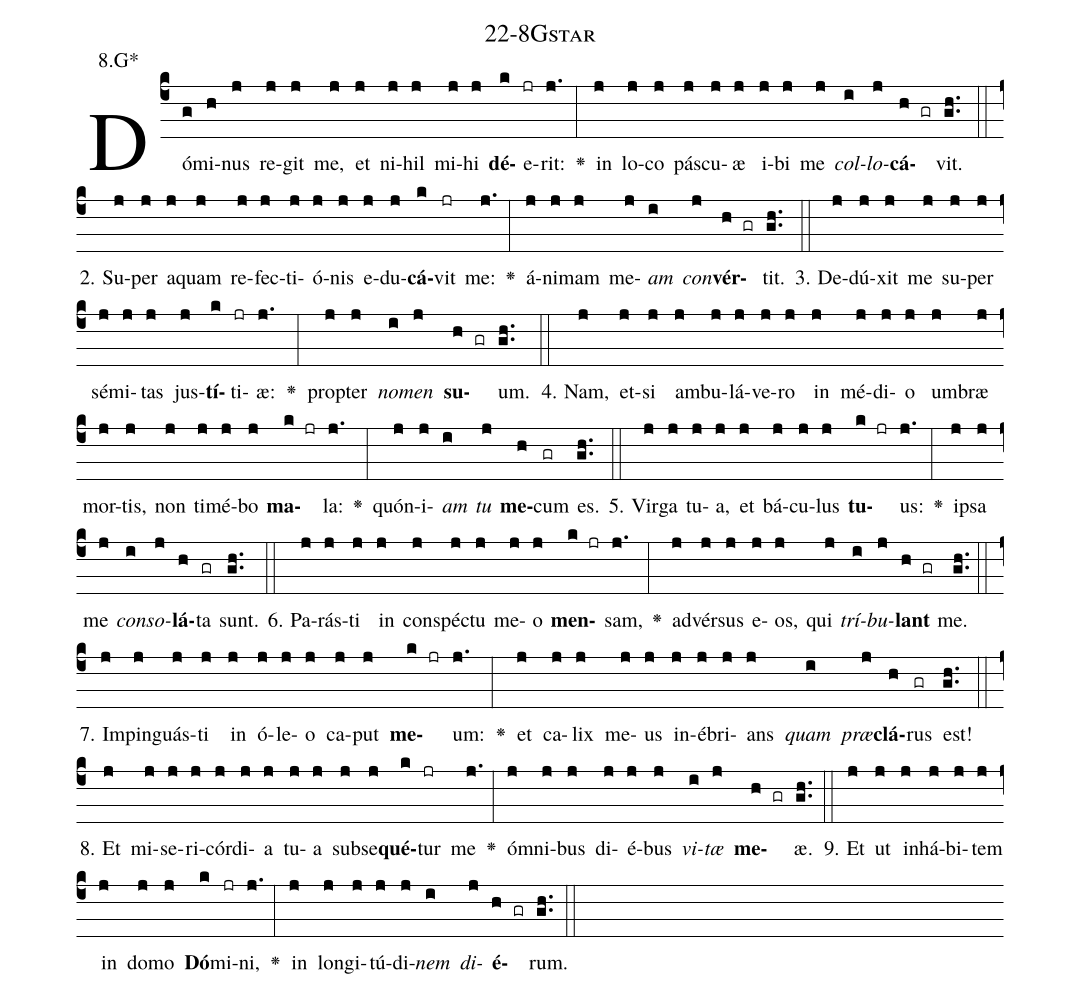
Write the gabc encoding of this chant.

name: 22-8Gstar;
annotation: 8.G*;
%%
(c4)Dó(g)mi(h)nus(j) re(j)git(j) me,(j) et(j) ni(j)hil(j) mi(j)hi(j) <b>dé</b>(k)e(jr)rit:(j.) <v>\greheightstar</v>(:) in(j) lo(j)co(j) pás(j)cu(j)æ(j) i(j)bi(j) me(j) <i>col</i>(i)<i>lo</i>(j)<b>cá</b>(h gr)vit.(gh..) (::)
2. Su(j)per(j) a(j)quam(j) re(j)fec(j)ti(j)ó(j)nis(j) e(j)du(j)<b>cá</b>(k)vit(jr) me:(j.) <v>\greheightstar</v>(:) á(j)ni(j)mam(j) me(j)<i>am</i>(i) <i>con</i>(j)<b>vér</b>(h gr)tit.(gh..) (::)
3. De(j)dú(j)xit(j) me(j) su(j)per(j) sé(j)mi(j)tas(j) jus(j)<b>tí</b>(k)ti(jr)æ:(j.) <v>\greheightstar</v>(:) prop(j)ter(j) <i>no</i>(i)<i>men</i>(j) <b>su</b>(h gr)um.(gh..) (::)
4. Nam,(j) et(j)si(j) am(j)bu(j)lá(j)ve(j)ro(j) in(j) mé(j)di(j)o(j) um(j)bræ(j) mor(j)tis,(j) non(j) ti(j)mé(j)bo(j) <b>ma</b>(k jr)la:(j.) <v>\greheightstar</v>(:) quón(j)i(j)<i>am</i>(i) <i>tu</i>(j) <b>me</b>(h)cum(gr) es.(gh..) (::)
5. Vir(j)ga(j) tu(j)a,(j) et(j) bá(j)cu(j)lus(j) <b>tu</b>(k jr)us:(j.) <v>\greheightstar</v>(:) ip(j)sa(j) me(j) <i>con</i>(i)<i>so</i>(j)<b>lá</b>(h)ta(gr) sunt.(gh..) (::)
6. Pa(j)rás(j)ti(j) in(j) con(j)spéc(j)tu(j) me(j)o(j) <b>men</b>(k jr)sam,(j.) <v>\greheightstar</v>(:) ad(j)vér(j)sus(j) e(j)os,(j) qui(j) <i>trí</i>(i)<i>bu</i>(j)<b>lant</b>(h gr) me.(gh..) (::)
7. Im(j)pin(j)guás(j)ti(j) in(j) ó(j)le(j)o(j) ca(j)put(j) <b>me</b>(k jr)um:(j.) <v>\greheightstar</v>(:) et(j) ca(j)lix(j) me(j)us(j) in(j)é(j)bri(j)ans(j) <i>quam</i>(i) <i>præ</i>(j)<b>clá</b>(h)rus(gr) est!(gh..) (::)
8. Et(j) mi(j)se(j)ri(j)cór(j)di(j)a(j) tu(j)a(j) sub(j)se(j)<b>qué</b>(k)tur(jr) me(j.) <v>\greheightstar</v>(:) óm(j)ni(j)bus(j) di(j)é(j)bus(j) <i>vi</i>(i)<i>tæ</i>(j) <b>me</b>(h gr)æ.(gh..) (::)
9. Et(j) ut(j) in(j)há(j)bi(j)tem(j) in(j) do(j)mo(j) <b>Dó</b>(k)mi(jr)ni,(j.) <v>\greheightstar</v>(:) in(j) lon(j)gi(j)tú(j)di(j)<i>nem</i>(i) <i>di</i>(j)<b>é</b>(h gr)rum.(gh..) (::)
